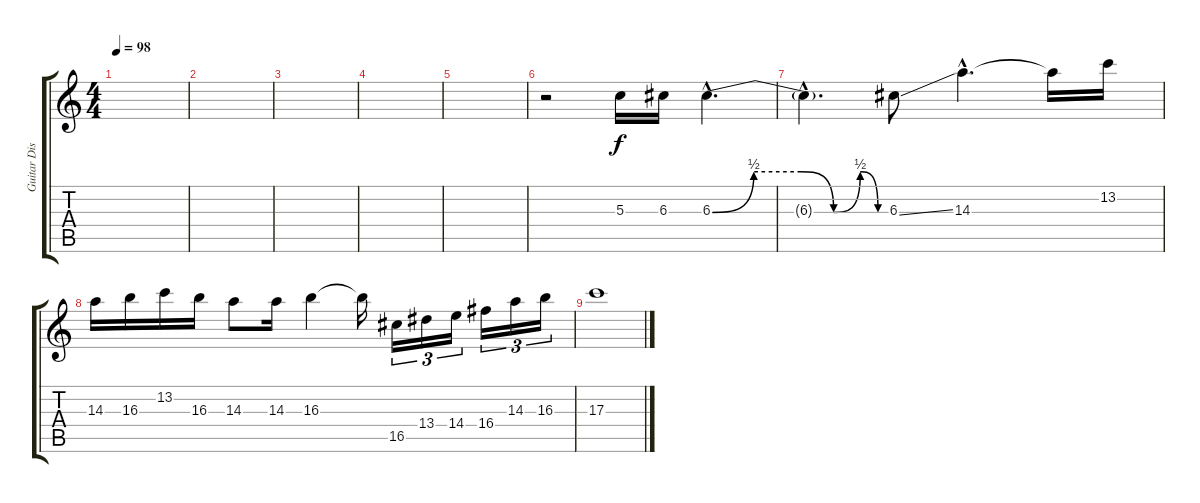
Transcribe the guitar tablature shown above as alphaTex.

\track ("Guitar Disto" "Guitar Dis") {instrument distortionguitar}
\staff {score tabs}
\tuning (E4 B3 G3 D3 A2 E2) {hide}
\ts (4 4)
\tempo 98
\clef g2
\ks c
|
|
|
|
|
r.2 5.3.16 6.3.16 6.3{be (custom 0 0 14 2 30 2 41 0 50 2 56 0 60 0) hac}.4{d} |
6.3{hac t}.4{d} 6.3{ss}.8 14.3{hac}.4{d} 14.3{t}.16 13.2.16 |
14.3.16 16.3.16 13.2.16 16.3.16 14.3.8 14.3.16 16.3.4 16.3{t}.16 16.5.16{tu (3 2)} 13.4.16{tu (3 2)} 14.4.16{tu (3 2)} 16.4.16{tu (3 2)} 14.3.16{tu (3 2)} 16.3.16{tu (3 2)} |
17.3.1
